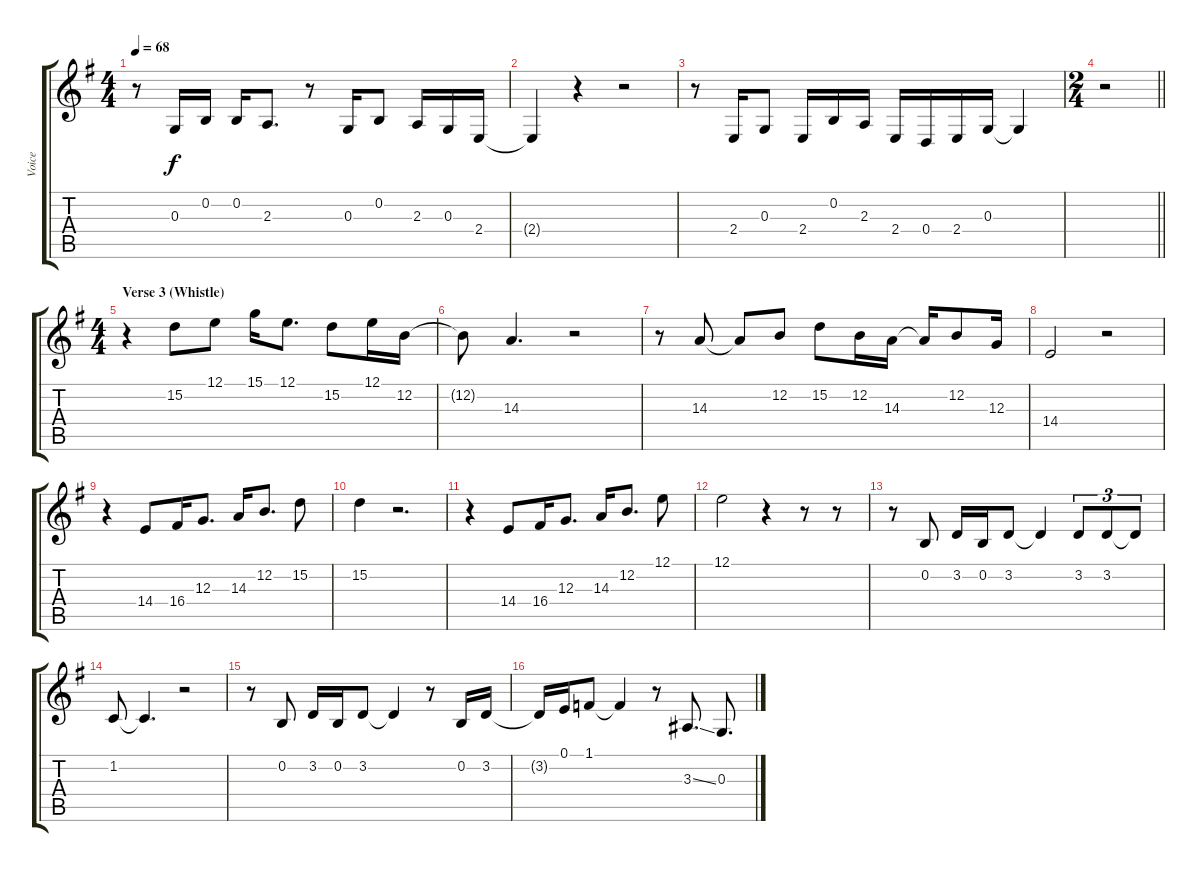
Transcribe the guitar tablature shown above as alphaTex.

\track ("Voice" "Voice") {instrument trumpet}
\staff {score tabs}
\tuning (E4 B3 G3 D3 A2 E2) {hide}
\ts (4 4)
\tempo 68
\clef g2
\ks g
r.8{dy f} 0.3.16 0.2.16 0.2.16 2.3.8{d} r.8 0.3.16 0.2.8 2.3.16 0.3.16 2.4.16 |
2.4{t}.4 r.4 r.2 |
r.8 2.4.16 0.3.8 2.4.16 0.2.16 2.3.16 2.4.16 0.4.16 2.4.16 0.3.16 0.3{t}.4 |
\ts (2 4)
\barLineRight lightlight
r.2 |
\ts (4 4)
\section ("" "Verse 3 (Whistle)")
r.4{instrument whistle} 15.2.8 12.1.8 15.1.16 12.1.8{d} 15.2.8 12.1.16 12.2.16 |
12.2{t}.8 14.3.4{d} r.2 |
r.8 14.3.8 14.3{t}.8 12.2.8 15.2.8 12.2.16 14.3.16 14.3{t}.16 12.2.8 12.3.16 |
14.4.2 r.2 |
r.4 14.4.8 16.4.16 12.3.8{d} 14.3.16 12.2.8{d} 15.2.8 |
15.2.4 r.2{d} |
r.4 14.4.8 16.4.16 12.3.8{d} 14.3.16 12.2.8{d} 12.1.8 |
12.1.2 r.4 r.8 r.8{instrument trumpet} |
r.8 0.2.8 3.2.16 0.2.16 3.2.8 3.2{t}.4 3.2.8{tu (3 2)} 3.2.8{tu (3 2)} 3.2{t}.8{tu (3 2)} |
1.2.8 1.2{t}.4{d} r.2 |
r.8 0.2.8 3.2.16 0.2.16 3.2.8 3.2{t}.4 r.8 0.2.16 3.2.16 |
3.2{t}.16 0.1.16 1.1.8 1.1{t}.4 r.8 3.3{ss}.8{d} 0.3.8{d}
